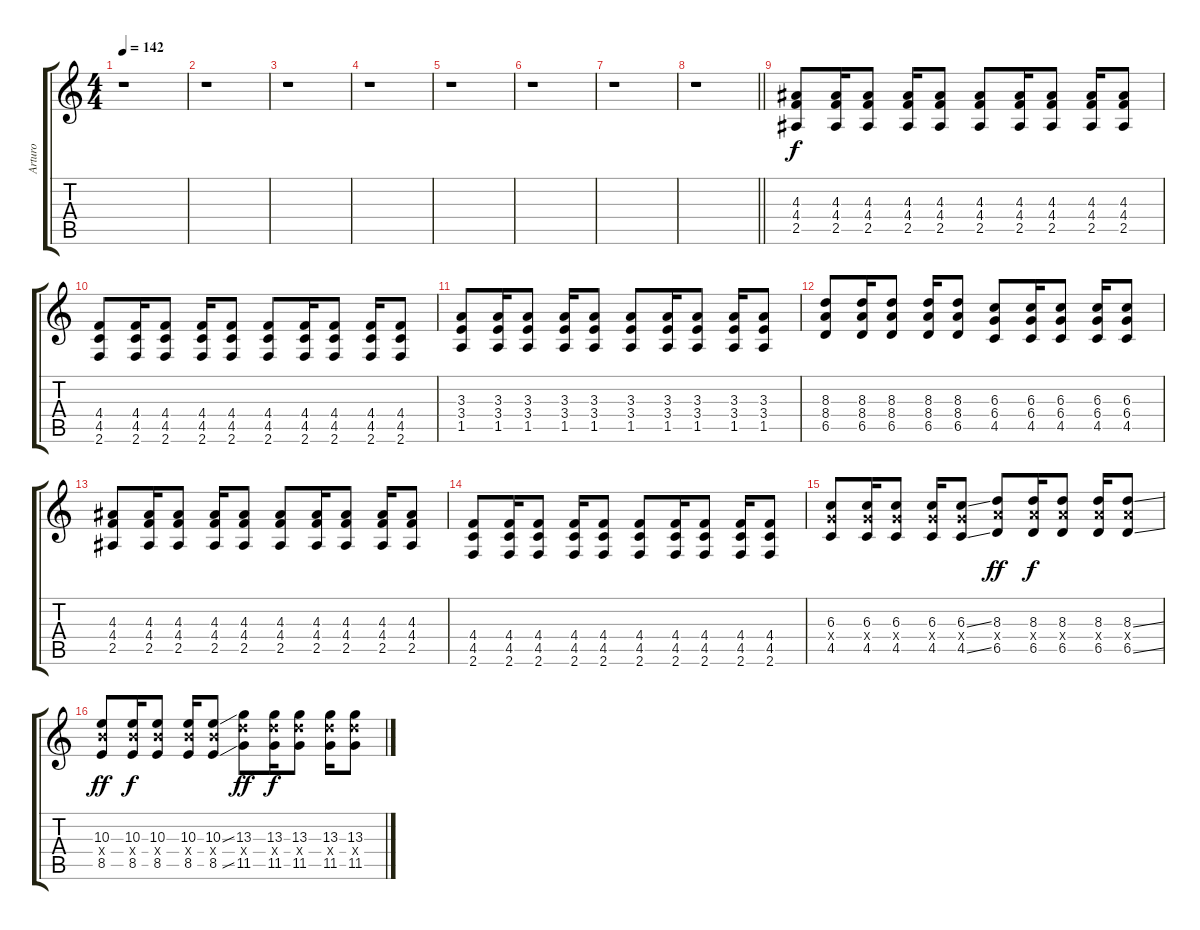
\track ("Arturo" "Arturo") {instrument distortionguitar}
\staff {score tabs}
\tuning (Eb4 Bb3 Gb3 Db3 Ab2 Eb2) {hide}
\ts (4 4)
\tempo 142
\clef g2
\ks c
r.1{dy f} |
r.1 |
r.1 |
r.1 |
r.1 |
r.1 |
r.1 |
\barLineRight lightlight
r.1 |
\section ("" "")
(4.3 4.4 2.5).8 (4.3 4.4 2.5).16 (4.3 4.4 2.5).8 (4.3 4.4 2.5).16 (4.3 4.4 2.5).8 (4.3 4.4 2.5).8 (4.3 4.4 2.5).16 (4.3 4.4 2.5).8 (4.3 4.4 2.5).16 (4.3 4.4 2.5).8 |
(4.4 4.5 2.6).8 (4.4 4.5 2.6).16 (4.4 4.5 2.6).8 (4.4 4.5 2.6).16 (4.4 4.5 2.6).8 (4.4 4.5 2.6).8 (4.4 4.5 2.6).16 (4.4 4.5 2.6).8 (4.4 4.5 2.6).16 (4.4 4.5 2.6).8 |
(3.3 3.4 1.5).8 (3.3 3.4 1.5).16 (3.3 3.4 1.5).8 (3.3 3.4 1.5).16 (3.3 3.4 1.5).8 (3.3 3.4 1.5).8 (3.3 3.4 1.5).16 (3.3 3.4 1.5).8 (3.3 3.4 1.5).16 (3.3 3.4 1.5).8 |
(8.3 8.4 6.5).8 (8.3 8.4 6.5).16 (8.3 8.4 6.5).8 (8.3 8.4 6.5).16 (8.3 8.4 6.5).8 (6.3 6.4 4.5).8 (6.3 6.4 4.5).16 (6.3 6.4 4.5).8 (6.3 6.4 4.5).16 (6.3 6.4 4.5).8 |
(4.3 4.4 2.5).8 (4.3 4.4 2.5).16 (4.3 4.4 2.5).8 (4.3 4.4 2.5).16 (4.3 4.4 2.5).8 (4.3 4.4 2.5).8 (4.3 4.4 2.5).16 (4.3 4.4 2.5).8 (4.3 4.4 2.5).16 (4.3 4.4 2.5).8 |
(4.4 4.5 2.6).8 (4.4 4.5 2.6).16 (4.4 4.5 2.6).8 (4.4 4.5 2.6).16 (4.4 4.5 2.6).8 (4.4 4.5 2.6).8 (4.4 4.5 2.6).16 (4.4 4.5 2.6).8 (4.4 4.5 2.6).16 (4.4 4.5 2.6).8 |
(6.3 6.4{x} 4.5).8 (6.3 6.4{x} 4.5).16 (6.3 6.4{x} 4.5).8 (6.3 6.4{x} 4.5).16 (6.3{ss} 6.4{x} 4.5{ss}).8 (8.3 8.4{x} 6.5).8{dy ff} (8.3 8.4{x} 6.5).16{dy f} (8.3 8.4{x} 6.5).8 (8.3 8.4{x} 6.5).16 (8.3{ss} 8.4{x} 6.5{ss}).8 |
(10.3 10.4{x} 8.5).8{dy ff} (10.3 10.4{x} 8.5).16{dy f} (10.3 10.4{x} 8.5).8 (10.3 10.4{x} 8.5).16 (10.3{ss} 10.4{x} 8.5{ss}).8 (13.3 13.4{x} 11.5).8{dy ff} (13.3 13.4{x} 11.5).16{dy f} (13.3 13.4{x} 11.5).8 (13.3 13.4{x} 11.5).16 (13.3 13.4{x} 11.5).8
